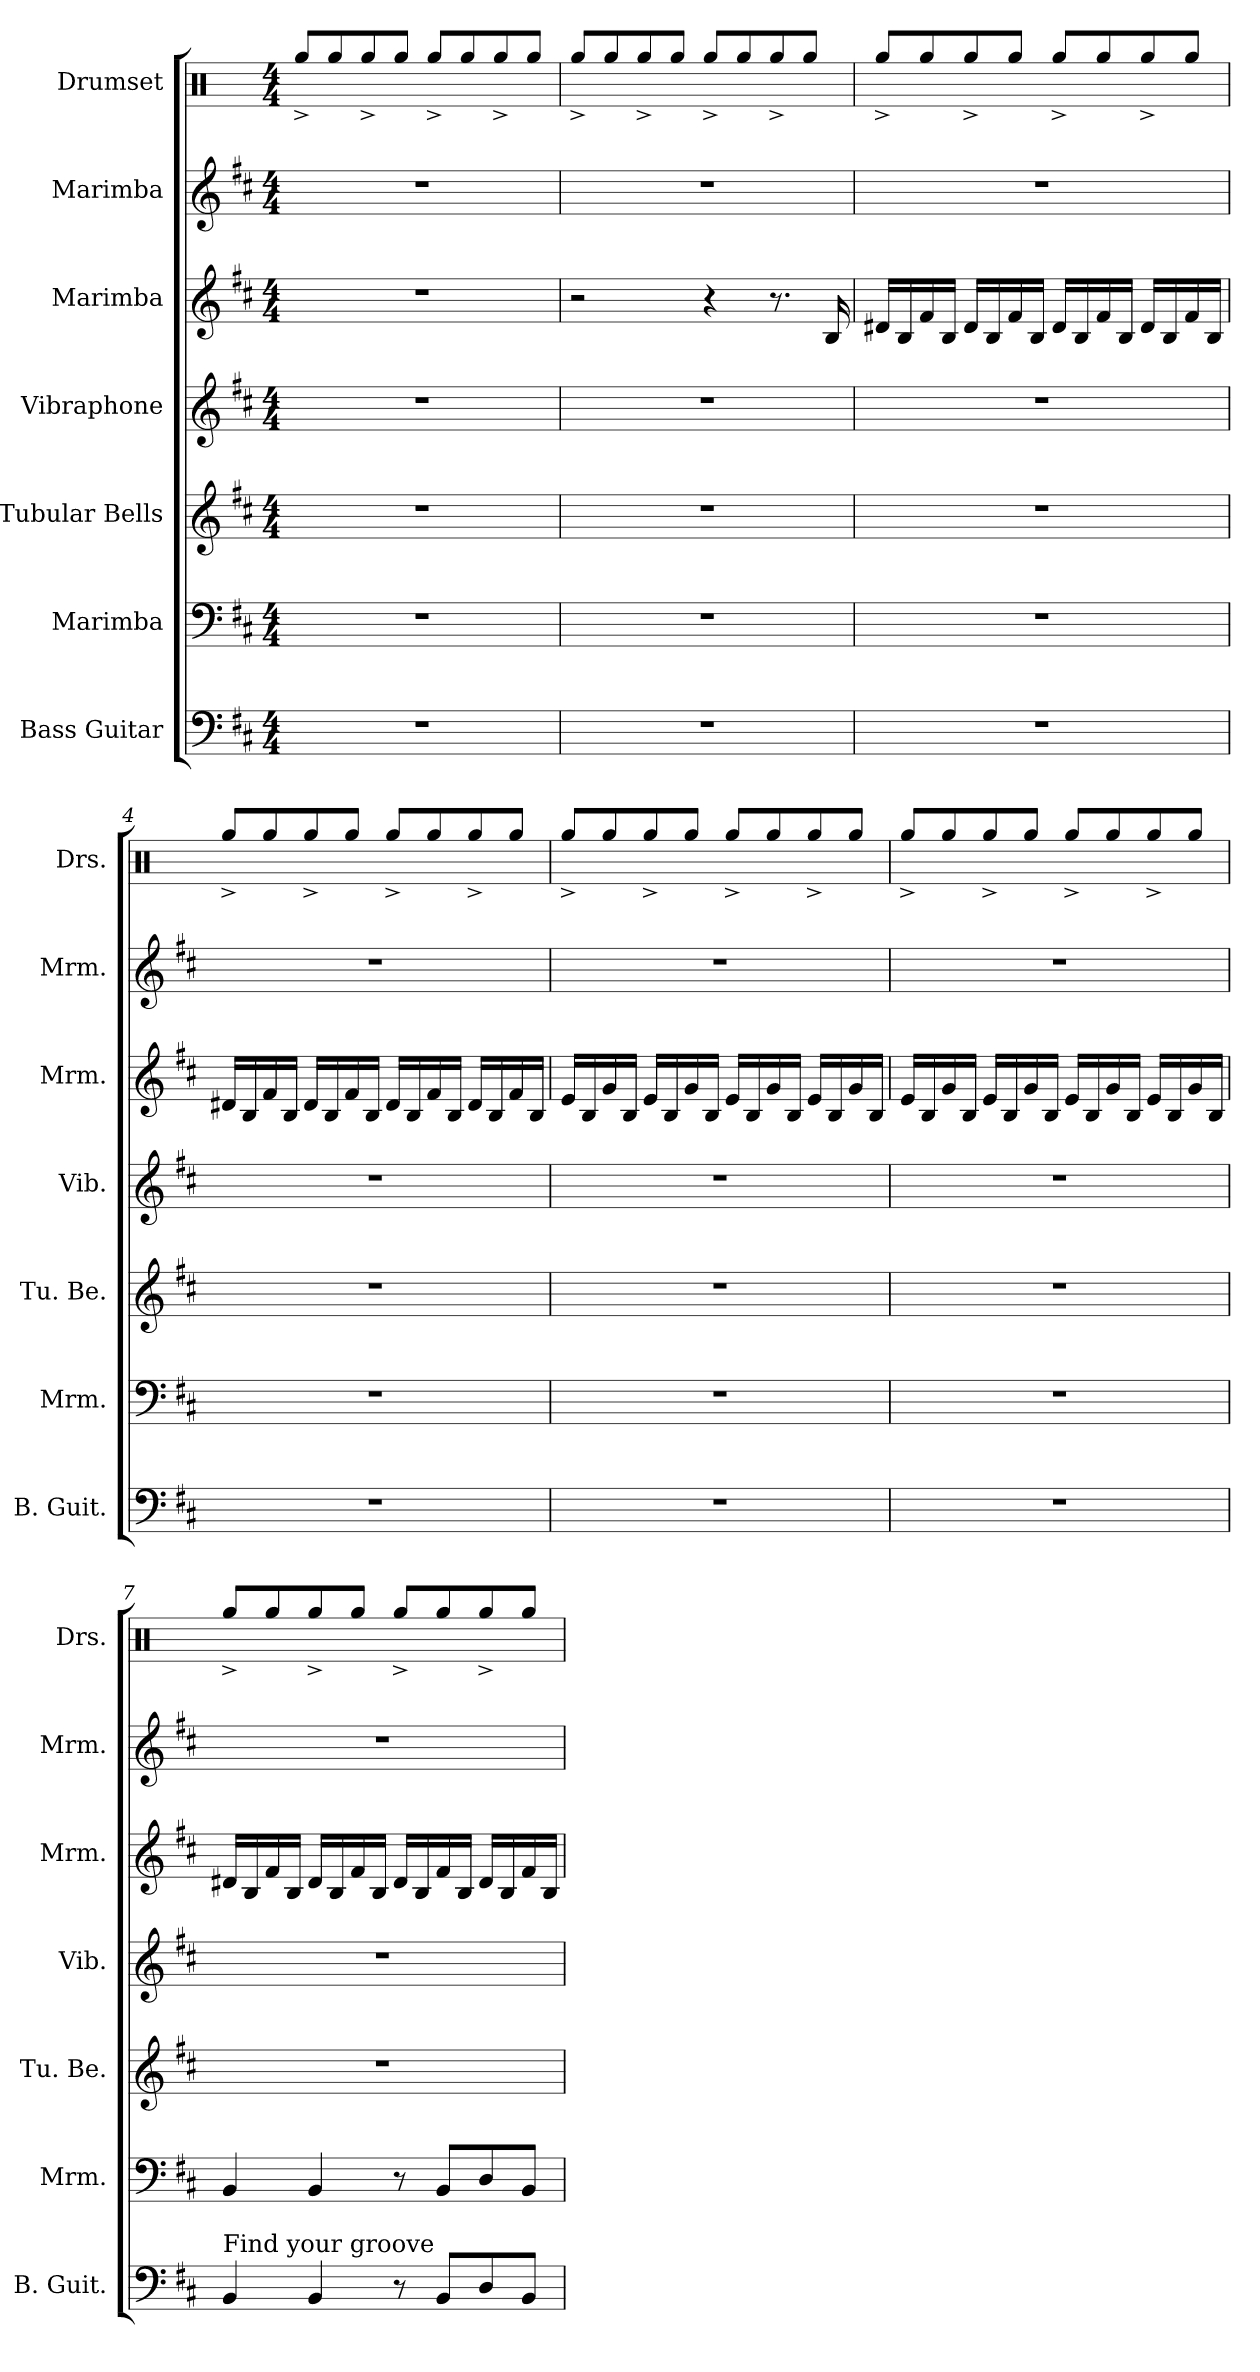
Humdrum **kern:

**kern	**kern	**kern	**kern	**kern	**kern	**kern
*part7	*part6	*part5	*part4	*part3	*part2	*part1
*staff7	*staff6	*staff5	*staff4	*staff3	*staff2	*staff1
*I"Bass Guitar	*I"Marimba	*I"Tubular Bells	*I"Vibraphone	*I"Marimba	*I"Marimba	*I"Drumset
*I'B. Guit.	*I'Mrm.	*I'Tu. Be.	*I'Vib.	*I'Mrm.	*I'Mrm.	*I'Drs.
*clefF4	*clefF4	*clefG2	*clefG2	*clefG2	*clefG2	*clefX
*ITrd7c12	*	*	*	*	*	*
*k[f#c#]	*k[f#c#]	*k[f#c#]	*k[f#c#]	*k[f#c#]	*k[f#c#]	*k[]
*M4/4	*M4/4	*M4/4	*M4/4	*M4/4	*M4/4	*M4/4
*MM130	*MM130	*MM130	*MM130	*MM130	*MM130	*MM130
=1	=1	=1	=1	=1	=1	=1
1r	1r	1r	1r	1r	1r	8Rgg^/L
.	.	.	.	.	.	8Rgg/
.	.	.	.	.	.	8Rgg^/
.	.	.	.	.	.	8Rgg/J
.	.	.	.	.	.	8Rgg^/L
.	.	.	.	.	.	8Rgg/
.	.	.	.	.	.	8Rgg^/
.	.	.	.	.	.	8Rgg/J
=2	=2	=2	=2	=2	=2	=2
1r	1r	1r	1r	2r	1r	8Rgg^/L
.	.	.	.	.	.	8Rgg/
.	.	.	.	.	.	8Rgg^/
.	.	.	.	.	.	8Rgg/J
.	.	.	.	4r	.	8Rgg^/L
.	.	.	.	.	.	8Rgg/
.	.	.	.	8.r	.	8Rgg^/
.	.	.	.	.	.	8Rgg/J
.	.	.	.	16B/	.	.
=3	=3	=3	=3	=3	=3	=3
1r	1r	1r	1r	16d#X/LL	1r	8Rgg^/L
.	.	.	.	16B/	.	.
.	.	.	.	16f#/	.	8Rgg/
.	.	.	.	16B/JJ	.	.
.	.	.	.	16d#/LL	.	8Rgg^/
.	.	.	.	16B/	.	.
.	.	.	.	16f#/	.	8Rgg/J
.	.	.	.	16B/JJ	.	.
.	.	.	.	16d#/LL	.	8Rgg^/L
.	.	.	.	16B/	.	.
.	.	.	.	16f#/	.	8Rgg/
.	.	.	.	16B/JJ	.	.
.	.	.	.	16d#/LL	.	8Rgg^/
.	.	.	.	16B/	.	.
.	.	.	.	16f#/	.	8Rgg/J
.	.	.	.	16B/JJ	.	.
=4	=4	=4	=4	=4	=4	=4
1r	1r	1r	1r	16d#X/LL	1r	8Rgg^/L
.	.	.	.	16B/	.	.
.	.	.	.	16f#/	.	8Rgg/
.	.	.	.	16B/JJ	.	.
.	.	.	.	16d#/LL	.	8Rgg^/
.	.	.	.	16B/	.	.
.	.	.	.	16f#/	.	8Rgg/J
.	.	.	.	16B/JJ	.	.
.	.	.	.	16d#/LL	.	8Rgg^/L
.	.	.	.	16B/	.	.
.	.	.	.	16f#/	.	8Rgg/
.	.	.	.	16B/JJ	.	.
.	.	.	.	16d#/LL	.	8Rgg^/
.	.	.	.	16B/	.	.
.	.	.	.	16f#/	.	8Rgg/J
.	.	.	.	16B/JJ	.	.
=5	=5	=5	=5	=5	=5	=5
1r	1r	1r	1r	16e/LL	1r	8Rgg^/L
.	.	.	.	16B/	.	.
.	.	.	.	16g/	.	8Rgg/
.	.	.	.	16B/JJ	.	.
.	.	.	.	16e/LL	.	8Rgg^/
.	.	.	.	16B/	.	.
.	.	.	.	16g/	.	8Rgg/J
.	.	.	.	16B/JJ	.	.
.	.	.	.	16e/LL	.	8Rgg^/L
.	.	.	.	16B/	.	.
.	.	.	.	16g/	.	8Rgg/
.	.	.	.	16B/JJ	.	.
.	.	.	.	16e/LL	.	8Rgg^/
.	.	.	.	16B/	.	.
.	.	.	.	16g/	.	8Rgg/J
.	.	.	.	16B/JJ	.	.
!!LO:LB:g=z
=6	=6	=6	=6	=6	=6	=6
1r	1r	1r	1r	16e/LL	1r	8Rgg^/L
.	.	.	.	16B/	.	.
.	.	.	.	16g/	.	8Rgg/
.	.	.	.	16B/JJ	.	.
.	.	.	.	16e/LL	.	8Rgg^/
.	.	.	.	16B/	.	.
.	.	.	.	16g/	.	8Rgg/J
.	.	.	.	16B/JJ	.	.
.	.	.	.	16e/LL	.	8Rgg^/L
.	.	.	.	16B/	.	.
.	.	.	.	16g/	.	8Rgg/
.	.	.	.	16B/JJ	.	.
.	.	.	.	16e/LL	.	8Rgg^/
.	.	.	.	16B/	.	.
.	.	.	.	16g/	.	8Rgg/J
.	.	.	.	16B/JJ	.	.
=7	=7	=7	=7	=7	=7	=7
!LO:TX:a:t=Find your groove	!	!	!	!	!	!
4BBB/	4BB/	1r	1r	16d#X/LL	1r	8Rgg^/L
.	.	.	.	16B/	.	.
.	.	.	.	16f#/	.	8Rgg/
.	.	.	.	16B/JJ	.	.
4BBB/	4BB/	.	.	16d#/LL	.	8Rgg^/
.	.	.	.	16B/	.	.
.	.	.	.	16f#/	.	8Rgg/J
.	.	.	.	16B/JJ	.	.
8r	8r	.	.	16d#/LL	.	8Rgg^/L
.	.	.	.	16B/	.	.
8BBB/L	8BB/L	.	.	16f#/	.	8Rgg/
.	.	.	.	16B/JJ	.	.
8DD/	8D/	.	.	16d#/LL	.	8Rgg^/
.	.	.	.	16B/	.	.
8BBB/J	8BB/J	.	.	16f#/	.	8Rgg/J
.	.	.	.	16B/JJ	.	.
=	=	=	=	=	=	=
*-	*-	*-	*-	*-	*-	*-
